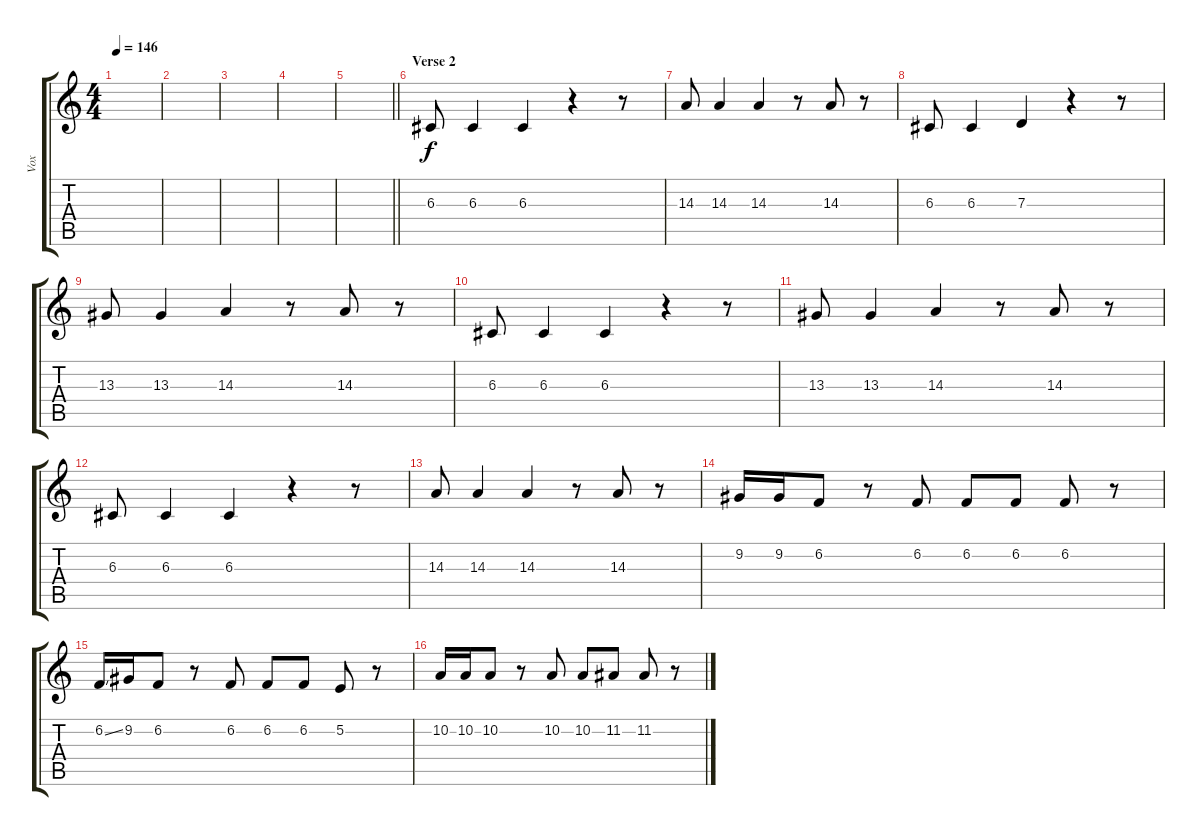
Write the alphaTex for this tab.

\track ("Vox" "Vox") {instrument trumpet}
\staff {score tabs}
\tuning (E4 B3 G3 D3 A2 E2) {hide}
\ts (4 4)
\tempo 146
\clef g2
\ks c
|
|
|
|
\barLineRight lightlight
|
\section ("" "Verse 2")
6.3.8 6.3.4 6.3.4 r.4 r.8 |
14.3.8 14.3.4 14.3.4 r.8 14.3.8 r.8 |
6.3.8 6.3.4 7.3.4 r.4 r.8 |
13.3.8 13.3.4 14.3.4 r.8 14.3.8 r.8 |
6.3.8 6.3.4 6.3.4 r.4 r.8 |
13.3.8 13.3.4 14.3.4 r.8 14.3.8 r.8 |
6.3.8 6.3.4 6.3.4 r.4 r.8 |
14.3.8 14.3.4 14.3.4 r.8 14.3.8 r.8 |
9.2.16 9.2.16 6.2.8 r.8 6.2.8 6.2.8 6.2.8 6.2.8 r.8 |
6.2{ss}.16 9.2.16 6.2.8 r.8 6.2.8 6.2.8 6.2.8 5.2.8 r.8 |
10.2.16 10.2.16 10.2.8 r.8 10.2.8 10.2.8 11.2.8 11.2.8 r.8
